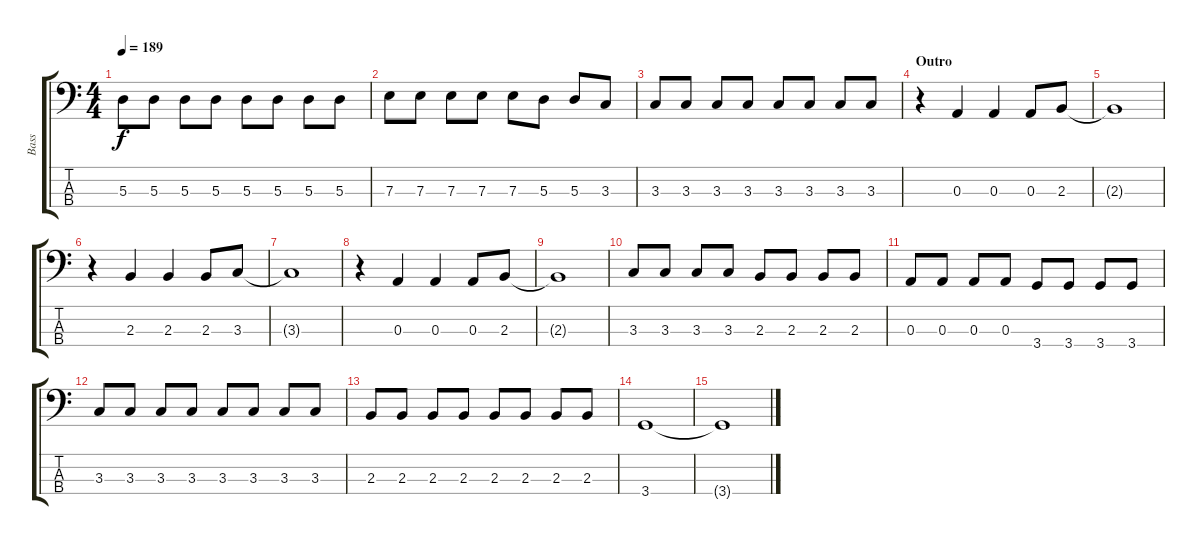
\track ("Bass" "Bass") {instrument electricbasspick}
\staff {score tabs}
\tuning (G2 D2 A1 E1) {hide}
\ts (4 4)
\tempo 189
\clef f4
\ks c
5.3.8{dy f} 5.3.8 5.3.8 5.3.8 5.3.8 5.3.8 5.3.8 5.3.8 |
7.3.8 7.3.8 7.3.8 7.3.8 7.3.8 5.3.8 5.3.8 3.3.8 |
3.3.8 3.3.8 3.3.8 3.3.8 3.3.8 3.3.8 3.3.8 3.3.8 |
\section ("" "Outro")
r.4 0.3.4 0.3.4 0.3.8 2.3.8 |
2.3{t}.1 |
r.4 2.3.4 2.3.4 2.3.8 3.3.8 |
3.3{t}.1 |
r.4 0.3.4 0.3.4 0.3.8 2.3.8 |
2.3{t}.1 |
3.3.8 3.3.8 3.3.8 3.3.8 2.3.8 2.3.8 2.3.8 2.3.8 |
0.3.8 0.3.8 0.3.8 0.3.8 3.4.8 3.4.8 3.4.8 3.4.8 |
3.3.8 3.3.8 3.3.8 3.3.8 3.3.8 3.3.8 3.3.8 3.3.8 |
2.3.8 2.3.8 2.3.8 2.3.8 2.3.8 2.3.8 2.3.8 2.3.8 |
3.4.1 |
3.4{t}.1
